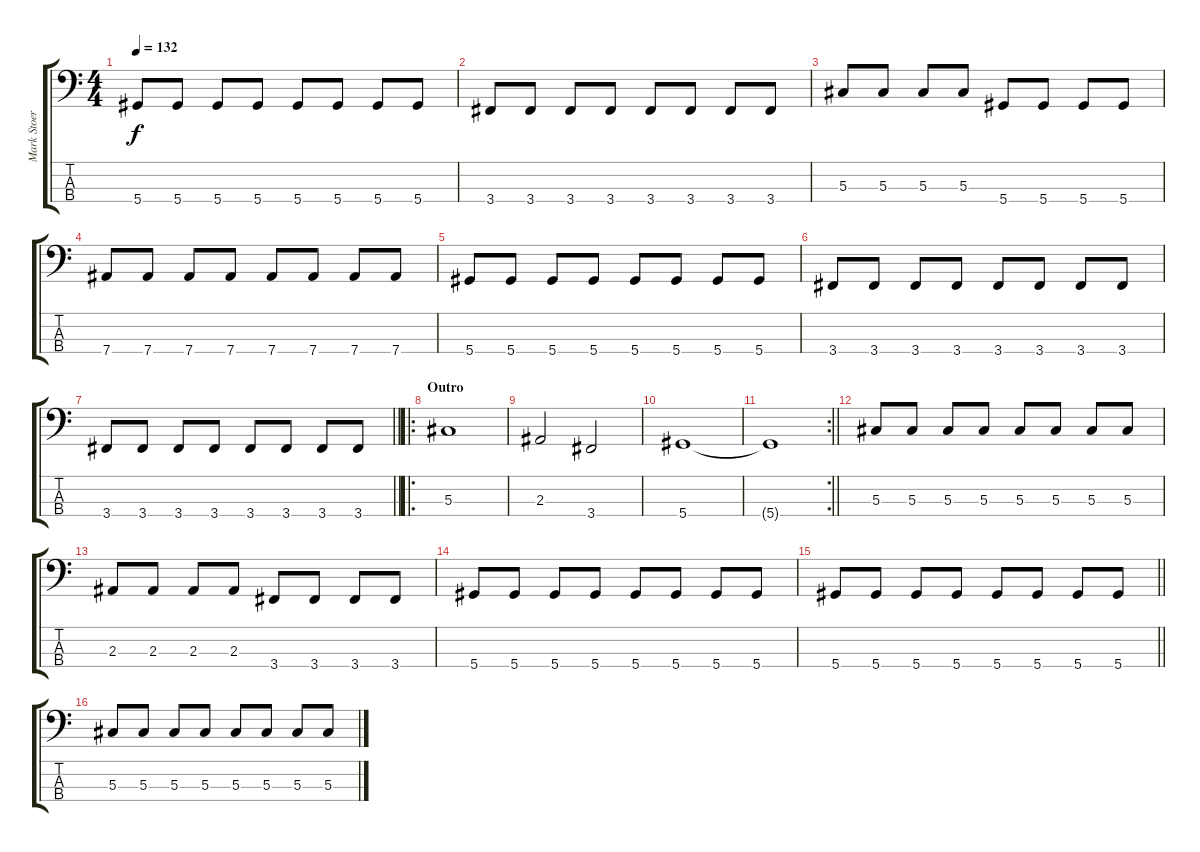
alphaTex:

\track ("Mark Stoermer" "Mark Stoer") {instrument electricbasspick}
\staff {score tabs}
\tuning (Gb2 Db2 Ab1 Eb1) {hide}
\ts (4 4)
\tempo 132
\clef f4
\ks c
5.4.8{dy f} 5.4.8 5.4.8 5.4.8 5.4.8 5.4.8 5.4.8 5.4.8 |
3.4.8 3.4.8 3.4.8 3.4.8 3.4.8 3.4.8 3.4.8 3.4.8 |
5.3.8 5.3.8 5.3.8 5.3.8 5.4.8 5.4.8 5.4.8 5.4.8 |
7.4.8 7.4.8 7.4.8 7.4.8 7.4.8 7.4.8 7.4.8 7.4.8 |
5.4.8 5.4.8 5.4.8 5.4.8 5.4.8 5.4.8 5.4.8 5.4.8 |
3.4.8 3.4.8 3.4.8 3.4.8 3.4.8 3.4.8 3.4.8 3.4.8 |
\barLineRight lightlight
3.4.8 3.4.8 3.4.8 3.4.8 3.4.8 3.4.8 3.4.8 3.4.8 |
\ro
\section ("" "Outro")
5.3.1 |
2.3.2 3.4.2 |
5.4.1 |
\rc 2
\barLineRight lightlight
5.4{t}.1 |
5.3.8 5.3.8 5.3.8 5.3.8 5.3.8 5.3.8 5.3.8 5.3.8 |
2.3.8 2.3.8 2.3.8 2.3.8 3.4.8 3.4.8 3.4.8 3.4.8 |
5.4.8 5.4.8 5.4.8 5.4.8 5.4.8 5.4.8 5.4.8 5.4.8 |
\barLineRight lightlight
5.4.8 5.4.8 5.4.8 5.4.8 5.4.8 5.4.8 5.4.8 5.4.8 |
5.3.8 5.3.8 5.3.8 5.3.8 5.3.8 5.3.8 5.3.8 5.3.8
